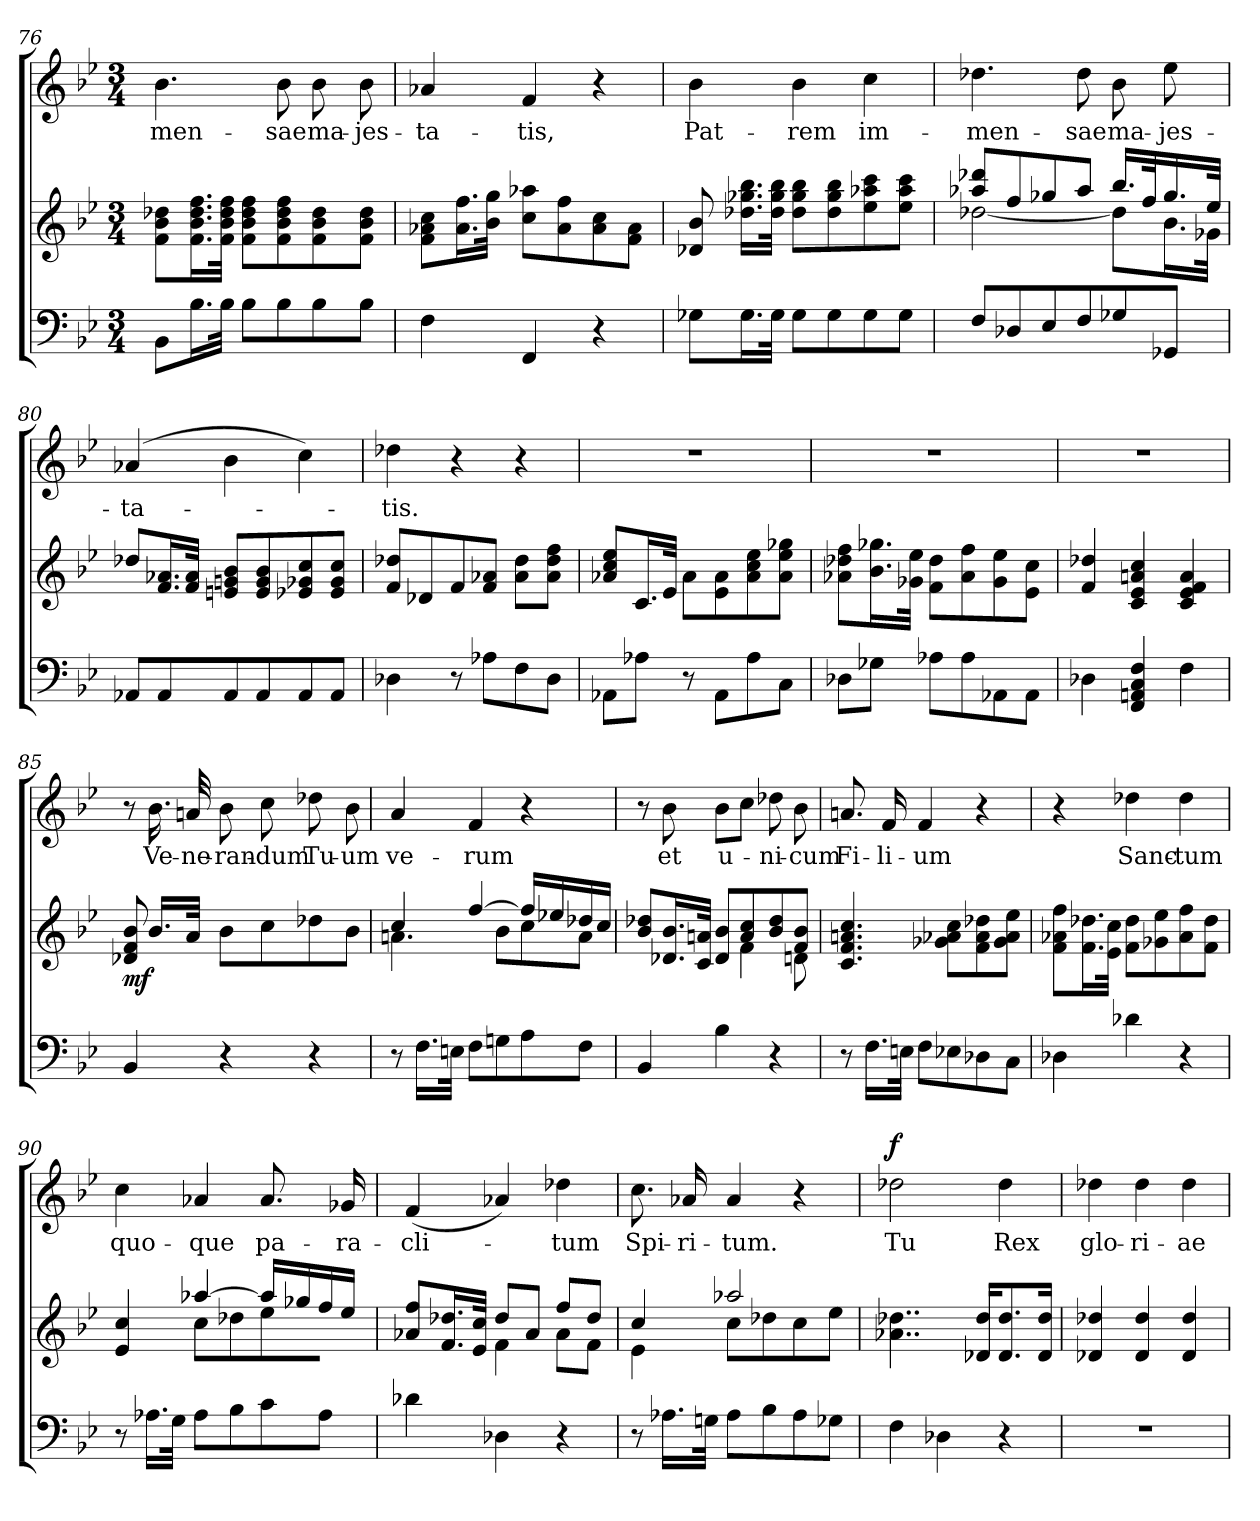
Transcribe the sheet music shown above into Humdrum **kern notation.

**kern	**kern	**dynam	**kern	**text	**dynam
*part2	*part2	*part2	*part1	*part1	*part1
*staff3	*staff2	*staff2/3	*staff1	*staff1	*staff1
*clefF4	*clefG2	*	*clefG2	*	*
*k[b-e-]	*k[b-e-]	*	*k[b-e-]	*	*
*B-:	*B-:	*	*B-:	*	*
*M3/4	*M3/4	*	*M3/4	*	*
=76	=76	=76	=76	=76	=76
!	!	!	!	!LO:LY:b	!
8BB-\L	8f\ 8b-\ 8dd-X\L	.	4.b-\	-men-	.
16.B-\L	16.f\ 16.b-\ 16.dd-\ 16.ff\L	.	.	.	.
32B-\JJk	32f\ 32b-\ 32dd-\ 32ff\JJk	.	.	.	.
8B-\L	8f\ 8b-\ 8dd-\ 8ff\L	.	.	.	.
!	!	!	!	!LO:LY:b	!
8B-\	8f\ 8b-\ 8dd-\ 8ff\	.	8b-\	-sae	.
!	!	!	!	!LO:LY:b	!
8B-\	8f\ 8b-\ 8dd-\	.	8b-\	ma-	.
!	!	!	!	!LO:LY:b	!
8B-\J	8f\ 8b-\ 8dd-\J	.	8b-\	-jes-	.
!!LO:PB:g=z
=77	=77	=77	=77	=77	=77
!	!	!	!	!LO:LY:b	!
4F\	8f\ 8a-X\ 8cc\L	.	4a-X/	-ta-	.
.	16.a-\ 16.ff\L	.	.	.	.
.	32b-\ 32gg\JJk	.	.	.	.
!	!	!	!	!LO:LY:b	!
4FF/	8cc\ 8aa-X\L	.	4f/	-tis,	.
.	8a-\ 8ff\	.	.	.	.
4r	8a-\ 8cc\	.	4r	.	.
.	8f\ 8a-\J	.	.	.	.
=78	=78	=78	=78	=78	=78
!	!	!	!	!LO:LY:b	!
8G-X\L	8d-X/ 8b-/	.	4b-\	Pat-	.
16.G-\L	16.dd-X\ 16.gg-X\ 16.bb-\LL	.	.	.	.
32G-\JJk	32dd-\ 32gg-\ 32bb-\JJk	.	.	.	.
!	!	!	!	!LO:LY:b	!
8G-\L	8dd-\ 8gg-\ 8bb-\L	.	4b-\	-rem	.
8G-\	8dd-\ 8gg-\ 8bb-\	.	.	.	.
!	!	!	!	!LO:LY:b	!
8G-\	8ee-\ 8aa-X\ 8ccc\	.	4cc\	im-	.
8G-\J	8ee-\ 8aa-\ 8ccc\J	.	.	.	.
=79	=79	=79	=79	=79	=79
*	*^	*	*	*	*
!	!	!	!	!	!LO:LY:b	!
8F/L	8aa-X/ 8ddd-X/L	[<2dd-X\	.	4.dd-X\	-men-	.
8D-X/	8ff/	.	.	.	.	.
8E-/	8gg-X/	.	.	.	.	.
!	!	!	!	!	!LO:LY:b	!
8F/	8aa-/J	.	.	8dd-\	-sae	.
!	!	!	!	!	!LO:LY:b	!
8G-X/	16.bb-/LL	8dd-\L]	.	8b-\	ma-	.
.	32ff/k	.	.	.	.	.
!	!	!	!	!	!LO:LY:b	!
8GG-X/J	16.gg-/	16.b-\L	.	8ee-\	-jes-	.
.	32ee-/JJk	32g-X\JJk	.	.	.	.
=80	=80	=80	=80	=80	=80	=80
!	!	!	!	!	!LO:LY:b	!
*	*v	*v	*	*	*	*
8AA-X/L	8dd-X/L	.	(4a-X/	-ta-	.
8AA-/	16.f/ 16.a-X/L	.	.	.	.
.	32f/ 32a-/JJk	.	.	.	.
8AA-/	8en/ 8gn/ 8b-/L	.	4b-\	.	.
8AA-/	8e/ 8g/ 8b-/	.	.	.	.
8AA-/	8e-X/ 8g-X/ 8cc/	.	4cc\)	.	.
8AA-/J	8e-/ 8g-/ 8cc/J	.	.	.	.
!!LO:LB:g=z
=81	=81	=81	=81	=81	=81
!	!	!	!	!LO:LY:b	!
4D-X\	8f/ 8dd-X/L	.	4dd-X\	-tis.	.
.	8d-X/	.	.	.	.
8r	8f/	.	4r	.	.
8A-X\L	8f/ 8a-X/J	.	.	.	.
8F\	8a-\ 8dd-\L	.	4r	.	.
8D-\J	8a-\ 8dd-\ 8ff\J	.	.	.	.
=82	=82	=82	=82	=82	=82
8AA-X\L	8a-X/ 8cc/ 8ee-/L	.	2.r	.	.
8A-X\J	16.c/L	.	.	.	.
.	32e-/JJk	.	.	.	.
8r	8a-\L	.	.	.	.
8AA-\L	8e-\ 8a-\	.	.	.	.
8A-\	8a-\ 8cc\ 8ee-\	.	.	.	.
8C\J	8a-\ 8ee-\ 8gg-X\J	.	.	.	.
=83	=83	=83	=83	=83	=83
8D-X\L	8a-X\ 8dd-X\ 8ff\L	.	2.r	.	.
8G-X\J	16.b-\ 16.gg-X\L	.	.	.	.
.	32g-X\ 32ee-\JJk	.	.	.	.
8A-X\L	8f\ 8dd-\L	.	.	.	.
8A-\	8a-\ 8ff\	.	.	.	.
8AA-X\	8g-\ 8ee-\	.	.	.	.
8AA-\J	8e-\ 8cc\J	.	.	.	.
=84	=84	=84	=84	=84	=84
4D-X\	4f/ 4dd-X/	.	2.r	.	.
4FF/ 4AAn/ 4C/ 4F/	4c/ 4e-/ 4an/ 4cc/	.	.	.	.
4F\	4c/ 4e-/ 4f/ 4a/	.	.	.	.
!!LO:LB:g=z
=85	=85	=85	=85	=85	=85
!	!	!LO:DY:b	!	!	!
4BB-/	8d-X/ 8f/ 8b-/	mf	8r	.	.
!	!	!	!	!LO:LY:b	!
.	16.b-/LL	.	16.b-\	Ve-	.
!	!	!	!	!LO:LY:b	!
.	32a/JJk	.	32an/	-ne-	.
!	!	!	!	!LO:LY:b	!
4r	8b-\L	.	8b-\	-ran-	.
!	!	!	!	!LO:LY:b	!
.	8cc\	.	8cc\	-dum	.
!	!	!	!	!LO:LY:b	!
4r	8dd-X\	.	8dd-X\	Tu-	.
!	!	!	!	!LO:LY:b	!
.	8b-\J	.	8b-\	-um	.
=86	=86	=86	=86	=86	=86
*	*^	*	*	*	*
!	!	!	!	!	!LO:LY:b	!
8r	4cc/	4.an\	.	4a/	ve-	.
16.F\LL	.	.	.	.	.	.
32En\JJk	.	.	.	.	.	.
!	!	!	!	!	!LO:LY:b	!
8F\L	[>4ff/	.	.	4f/	-rum	.
8Gn\	.	8b-\L	.	.	.	.
8A\	16ff/LL]	8cc\	.	4r	.	.
.	16ee-X/	.	.	.	.	.
8F\J	16dd-X/	8a\J	.	.	.	.
.	16cc/JJ	.	.	.	.	.
=87	=87	=87	=87	=87	=87	=87
4BB-/	8b-/ 8dd-X/L	4.ryy	.	8r	.	.
!	!	!	!	!	!LO:LY:b	!
.	16.d-X/ 16.b-/L	.	.	8b-\	et	.
.	32c/ 32an/JJk	.	.	.	.	.
!	!	!	!	!	!LO:LY:b	!
4B-\	8d-/ 8b-/L	.	.	8b-\L	u-	.
.	8a/ 8cc/	4f\	.	8cc\J	.	.
!	!	!	!	!	!LO:LY:b	!
4r	8b-/ 8dd-/	.	.	8dd-X\	-ni-	.
!	!	!	!	!	!LO:LY:b	!
.	8f/ 8b-/J	8d\	.	8b-\	-cum	.
!!LO:LB:g=z
=88	=88	=88	=88	=88	=88	=88
!	!	!	!	!	!LO:LY:b	!
*	*v	*v	*	*	*	*
8r	4.c/ 4.f/ 4.an/ 4.cc/	.	8.an/	Fi-	.
16.F\LL	.	.	.	.	.
!	!	!	!	!LO:LY:b	!
.	.	.	16f/	-li-	.
32En\JJk	.	.	.	.	.
!	!	!	!	!LO:LY:b	!
8F\L	.	.	4f/	-um	.
8E-X\	8g-X\ 8a-X\ 8cc\L	.	.	.	.
8D-X\	8f\ 8a-\ 8dd-X\	.	4r	.	.
8C\J	8g-\ 8a-\ 8ee-\J	.	.	.	.
=89	=89	=89	=89	=89	=89
4D-X\	8f\ 8a-X\ 8ff\L	.	4r	.	.
.	16.f\ 16.dd-X\L	.	.	.	.
.	32e-\ 32cc\JJk	.	.	.	.
!	!	!	!	!LO:LY:b	!
4d-X\	8f\ 8dd-\L	.	4dd-X\	Sanc-	.
.	8g-X\ 8ee-\	.	.	.	.
!	!	!	!	!LO:LY:b	!
4r	8a-\ 8ff\	.	4dd-\	-tum	.
.	8f\ 8dd-\J	.	.	.	.
=90	=90	=90	=90	=90	=90
*	*^	*	*	*	*
!	!	!	!	!	!LO:LY:b	!
8r	4e-/ 4cc/	4ryy	.	4cc\	quo-	.
16.A-X\LL	.	.	.	.	.	.
32G\JJk	.	.	.	.	.	.
!	!	!	!	!	!LO:LY:b	!
8A-\L	[>4aa-X/	8cc\L	.	4a-X/	-que	.
8B-\	.	8dd-X\	.	.	.	.
!	!	!	!	!	!LO:LY:b	!
8c\	16aa-/LL]	8ee-\	.	8.a-/	pa-	.
.	16gg-X/	.	.	.	.	.
8A-\J	16ff/	8cc\Jyy	.	.	.	.
!	!	!	!	!	!LO:LY:b	!
.	16ee-/JJ	.	.	16g-X/	-ra-	.
=91	=91	=91	=91	=91	=91	=91
!	!	!	!	!	!LO:LY:b	!
4d-X\	8a-X/ 8ff/L	4ryy	.	(<4f/	-cli-	.
.	16.f/ 16.dd-X/L	.	.	.	.	.
.	32e-/ 32cc/JJk	.	.	.	.	.
4D-X\	8dd-/L	4f\	.	4a-X/)	.	.
.	8a-/J	.	.	.	.	.
!	!	!	!	!	!LO:LY:b	!
4r	8ff/L	8a-\L	.	4dd-X\	-tum	.
.	8dd-/J	8f\J	.	.	.	.
!!LO:PB:g=z
=92	=92	=92	=92	=92	=92	=92
!	!	!	!	!	!LO:LY:b	!
8r	4cc/	4e-\	.	8.cc\	Spi-	.
16.A-X\LL	.	.	.	.	.	.
!	!	!	!	!	!LO:LY:b	!
.	.	.	.	16a-X/	-ri-	.
32Gn\JJk	.	.	.	.	.	.
!	!	!	!	!	!LO:LY:b	!
8A-\L	2aa-X/	8cc\L	.	4a-/	-tum.	.
8B-\	.	8dd-X\	.	.	.	.
8A-\	.	8cc\	.	4r	.	.
8G-X\J	.	8ee-\J	.	.	.	.
=93	=93	=93	=93	=93	=93	=93
!	!LO:TX:b:Bi:t=Pleno	!	!	!	!	!
!	!	!	!	!	!LO:LY:b	!LO:DY:a
*	*v	*v	*	*	*	*
4F\	4..a-X\ 4..dd-X\	.	2dd-X\	Tu	f
4D-X\	.	.	.	.	.
.	16d-X/ 16dd-/KL	.	.	.	.
!	!	!	!	!LO:LY:b	!
4r	8.d-/ 8.dd-/	.	4dd-\	Rex	.
.	16d-/ 16dd-/Jk	.	.	.	.
=94	=94	=94	=94	=94	=94
!	!	!	!	!LO:LY:b	!
2.r	4d-X/ 4dd-X/	.	4dd-X\	glo-	.
!	!	!	!	!LO:LY:b	!
.	4d-/ 4dd-/	.	4dd-\	-ri-	.
!	!	!	!	!LO:LY:b	!
.	4d-/ 4dd-/	.	4dd-\	-ae	.
=	=	=	=	=	=
*-	*-	*-	*-	*-	*-
